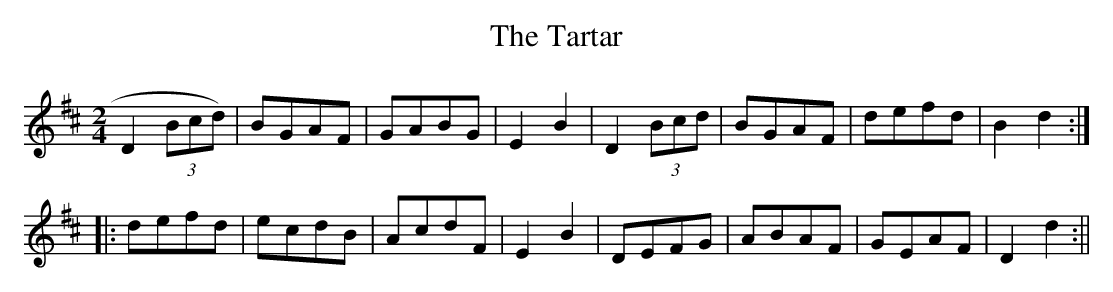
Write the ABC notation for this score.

X:1
T:Tartar, The
M:2/4
L:1/8
K:D
D2 (3Bcd)|BGAF|GABG|E2B2|D2 (3Bcd|BGAF|defd|B2d2:|
|:defd|ecdB|AcdF|E2B2|DEFG|ABAF|GEAF|D2d2:||
